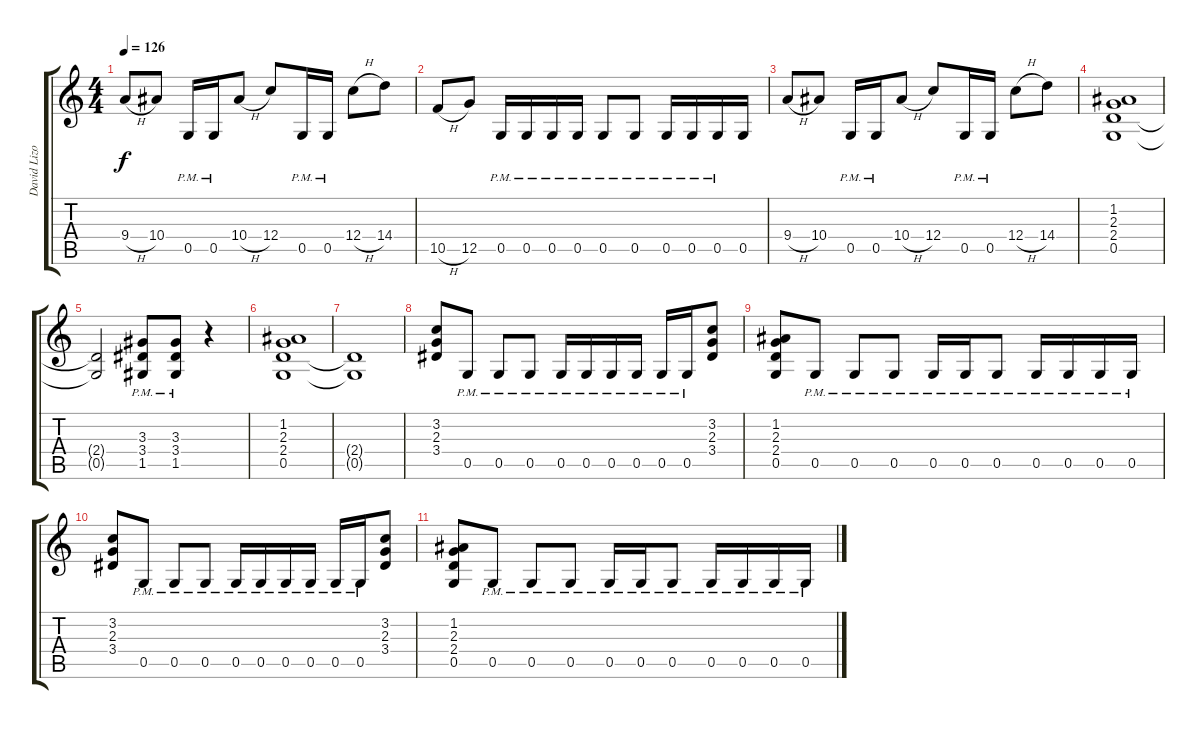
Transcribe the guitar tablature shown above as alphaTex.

\track ("David Lizotte" "David Lizo") {instrument overdrivenguitar}
\staff {score tabs}
\tuning (D4 A3 F3 C3 G2 D2) {hide}
\ts (4 4)
\tempo 126
\clef g2
\ks c
9.4{h}.8{dy f} 10.4.8 0.5{pm}.16 0.5{pm}.16 10.4{h}.8 12.4.8 0.5{pm}.16 0.5{pm}.16 12.4{h}.8 14.4.8 |
10.5{h}.8 12.5.8 0.5{pm}.16 0.5{pm}.16 0.5{pm}.16 0.5{pm}.16 0.5{pm}.8 0.5{pm}.8 0.5{pm}.16 0.5{pm}.16 0.5{pm}.16 0.5.16 |
9.4{h}.8 10.4.8 0.5{pm}.16 0.5{pm}.16 10.4{h}.8 12.4.8 0.5{pm}.16 0.5{pm}.16 12.4{h}.8 14.4.8 |
(1.2 2.3 2.4 0.5).1 |
(2.4{t} 0.5{t}).2 (3.3{pm} 3.4 1.5).8 (3.3{pm} 3.4 1.5).8 r.4 |
(1.2 2.3 2.4 0.5).1 |
(2.4{t} 0.5{t}).1 |
(3.2 2.3 3.4).8 0.5{pm}.8 0.5{pm}.8 0.5{pm}.8 0.5{pm}.16 0.5{pm}.16 0.5{pm}.16 0.5{pm}.16 0.5{pm}.16 0.5{pm}.16 (3.2 2.3 3.4).8 |
(1.2 2.3 2.4 0.5).8 0.5{pm}.8 0.5{pm}.8 0.5{pm}.8 0.5{pm}.16 0.5{pm}.16 0.5{pm}.8 0.5{pm}.16 0.5{pm}.16 0.5{pm}.16 0.5{pm}.16 |
(3.2 2.3 3.4).8 0.5{pm}.8 0.5{pm}.8 0.5{pm}.8 0.5{pm}.16 0.5{pm}.16 0.5{pm}.16 0.5{pm}.16 0.5{pm}.16 0.5{pm}.16 (3.2 2.3 3.4).8 |
(1.2 2.3 2.4 0.5).8 0.5{pm}.8 0.5{pm}.8 0.5{pm}.8 0.5{pm}.16 0.5{pm}.16 0.5{pm}.8 0.5{pm}.16 0.5{pm}.16 0.5{pm}.16 0.5{pm}.16
